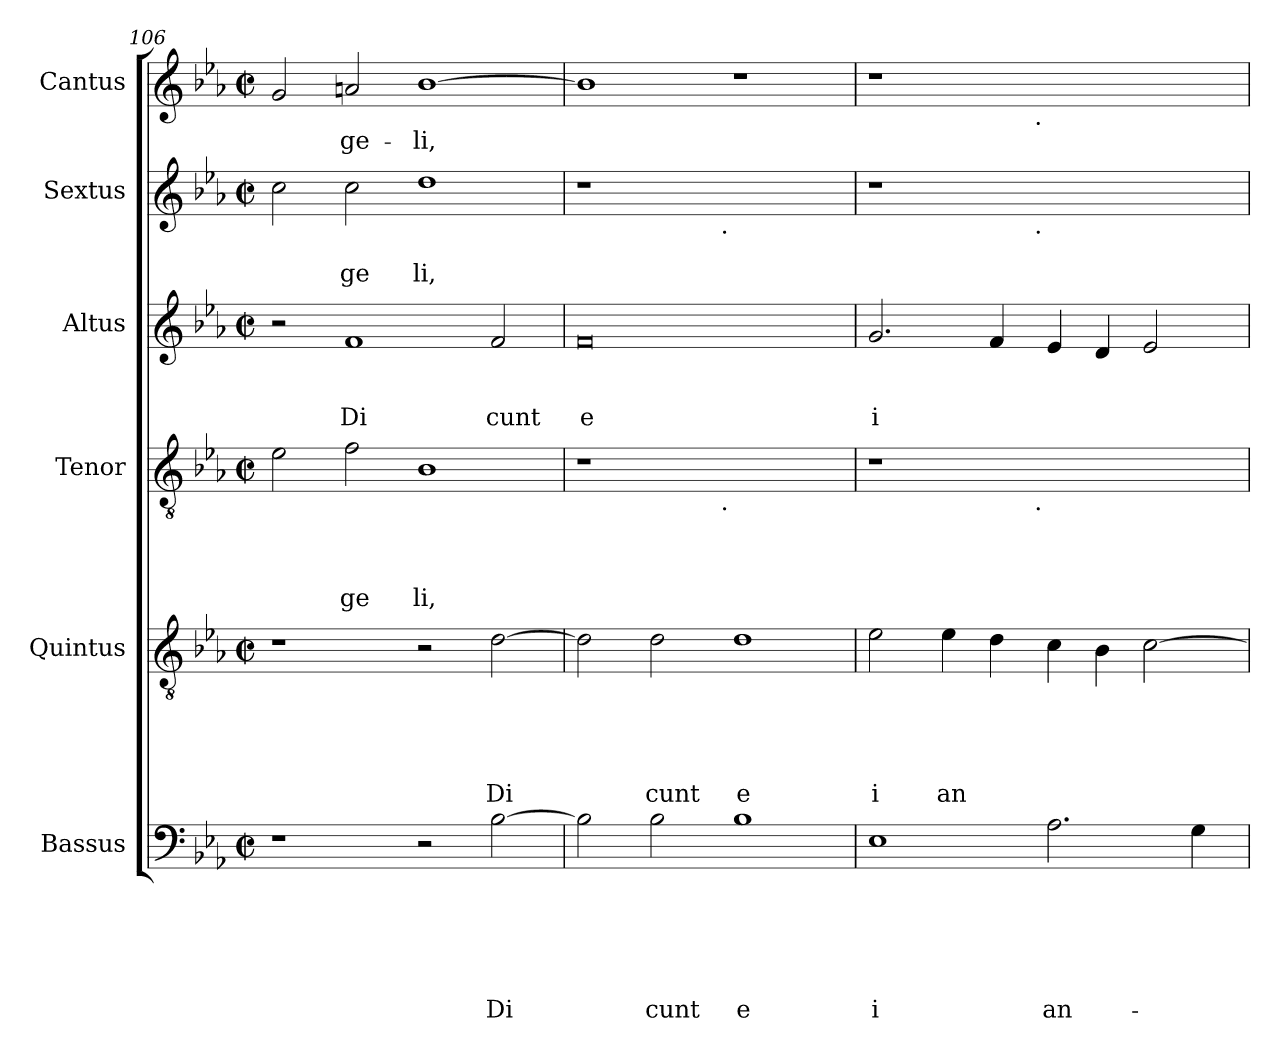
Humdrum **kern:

**kern	**text	**text	**text	**text	**text	**text	**kern	**text	**text	**text	**text	**text	**kern	**text	**text	**text	**text	**kern	**text	**text	**text	**kern	**text	**text	**kern	**text
*part6	*part6	*part6	*part6	*part6	*part6	*part6	*part5	*part5	*part5	*part5	*part5	*part5	*part4	*part4	*part4	*part4	*part4	*part3	*part3	*part3	*part3	*part2	*part2	*part2	*part1	*part1
*staff6	*staff6	*staff6	*staff6	*staff6	*staff6	*staff6	*staff5	*staff5	*staff5	*staff5	*staff5	*staff5	*staff4	*staff4	*staff4	*staff4	*staff4	*staff3	*staff3	*staff3	*staff3	*staff2	*staff2	*staff2	*staff1	*staff1
*I"Bassus	*	*	*	*	*	*	*I"Quintus	*	*	*	*	*	*I"Tenor	*	*	*	*	*I"Altus	*	*	*	*I"Sextus	*	*	*I"Cantus	*
*clefF4	*	*	*	*	*	*	*clefGv2	*	*	*	*	*	*clefGv2	*	*	*	*	*clefG2	*	*	*	*clefG2	*	*	*clefG2	*
*k[b-e-a-]	*	*	*	*	*	*	*k[b-e-a-]	*	*	*	*	*	*k[b-e-a-]	*	*	*	*	*k[b-e-a-]	*	*	*	*k[b-e-a-]	*	*	*k[b-e-a-]	*
*E-:	*	*	*	*	*	*	*E-:	*	*	*	*	*	*E-:	*	*	*	*	*E-:	*	*	*	*E-:	*	*	*E-:	*
*M2/2	*	*	*	*	*	*	*M2/2	*	*	*	*	*	*M2/2	*	*	*	*	*M2/2	*	*	*	*M2/2	*	*	*M2/2	*
*met(c|)	*	*	*	*	*	*	*met(c|)	*	*	*	*	*	*met(c|)	*	*	*	*	*met(c|)	*	*	*	*met(c|)	*	*	*met(c|)	*
=106	=106	=106	=106	=106	=106	=106	=106	=106	=106	=106	=106	=106	=106	=106	=106	=106	=106	=106	=106	=106	=106	=106	=106	=106	=106	=106
1r	.	.	.	.	.	.	1r	.	.	.	.	.	2e-\	.	.	.	.	2r	.	.	.	2cc\	.	.	2g/	.
!	!	!	!	!	!	!	!	!	!	!	!	!	!	!	!	!	!LO:LY:b	!	!	!	!LO:LY:b	!	!	!LO:LY:b	!	!LO:LY:b
.	.	.	.	.	.	.	.	.	.	.	.	.	2f\	.	.	.	ge	1f	.	.	Di	2cc\	.	ge	2an/	-ge-
!	!	!	!	!	!	!	!	!	!	!	!	!	!	!	!	!	!LO:LY:b	!	!	!	!	!	!	!LO:LY:b	!	!LO:LY:b
2r	.	.	.	.	.	.	2r	.	.	.	.	.	1B-	.	.	.	li,	.	.	.	.	1dd	.	li,	[>1b-	-li,
!	!	!	!	!	!	!LO:LY:b	!	!	!	!	!	!LO:LY:b	!	!	!	!	!	!	!	!	!LO:LY:b	!	!	!	!	!
[>2B-\	.	.	.	.	.	Di	[>2d\	.	.	.	.	Di	.	.	.	.	.	2f/	.	.	cunt	.	.	.	.	.
=107	=107	=107	=107	=107	=107	=107	=107	=107	=107	=107	=107	=107	=107	=107	=107	=107	=107	=107	=107	=107	=107	=107	=107	=107	=107	=107
!	!	!	!	!	!	!	!	!	!	!	!	!	!	!	!	!	!	!	!	!	!LO:LY:b	!	!	!	!	!
*	*	*	*	*	*	*	*	*	*	*	*	*	*^	*	*	*	*	*	*	*	*	*^	*	*	*	*
2B-\]	.	.	.	.	.	.	2d\]	.	.	.	.	.	1r	2ryy	.	.	.	.	0f	.	.	e	1r	2ryy	.	.	1b-]	.
!	!	!	!	!	!	!LO:LY:b	!	!	!	!	!	!LO:LY:b	!	!	!	!	!	!	!	!	!	!	!	!	!	!	!	!
2B-\	.	.	.	.	.	cunt	2d\	.	.	.	.	cunt	.	4...ryy	.	.	.	.	.	.	.	.	.	4...ryy	.	.	.	.
!	!	!	!	!	!	!	!	!	!	!	!	!	!	!	!	!	!	!	!	!	!	!	!	!LO:TX:b:t=.	!	!	!	!
!	!	!	!	!	!	!	!	!	!	!	!	!	!	!LO:TX:b:t=.	!	!	!	!	!	!	!	!	!	!	!	!	!	!
.	.	.	.	.	.	.	.	.	.	.	.	.	.	1ryy	.	.	.	.	.	.	.	.	.	1ryy	.	.	.	.
!	!	!	!	!	!	!LO:LY:b	!	!	!	!	!	!LO:LY:b	!	!	!	!	!	!	!	!	!	!	!	!	!	!	!	!
1B-	.	.	.	.	.	e	1d	.	.	.	.	e	1ryy	.	.	.	.	.	.	.	.	.	1ryy	.	.	.	1r	.
.	.	.	.	.	.	.	.	.	.	.	.	.	.	32ryy	.	.	.	.	.	.	.	.	.	32ryy	.	.	.	.
!!LO:LB:g=z
=108	=108	=108	=108	=108	=108	=108	=108	=108	=108	=108	=108	=108	=108	=108	=108	=108	=108	=108	=108	=108	=108	=108	=108	=108	=108	=108	=108	=108
!	!	!	!	!	!	!LO:LY:b	!	!	!	!	!	!LO:LY:b	!	!	!	!	!	!	!	!	!	!LO:LY:b	!	!	!	!	!	!
*	*	*	*	*	*	*	*	*	*	*	*	*	*	*	*	*	*	*	*	*	*	*	*	*	*	*	*^	*
1E-	.	.	.	.	.	i	2e-\	.	.	.	.	i	1r	2ryy	.	.	.	.	2.g/	.	.	i	1r	2ryy	.	.	1r	2ryy	.
!	!	!	!	!	!	!	!	!	!	!	!	!LO:LY:b	!	!	!	!	!	!	!	!	!	!	!	!	!	!	!	!	!
.	.	.	.	.	.	.	4e-\	.	.	.	.	an	.	4...ryy	.	.	.	.	.	.	.	.	.	4...ryy	.	.	.	4...ryy	.
.	.	.	.	.	.	.	4d\	.	.	.	.	.	.	.	.	.	.	.	4f/	.	.	.	.	.	.	.	.	.	.
!	!	!	!	!	!	!	!	!	!	!	!	!	!	!	!	!	!	!	!	!	!	!	!	!	!	!	!	!LO:TX:b:t=.	!
!	!	!	!	!	!	!	!	!	!	!	!	!	!	!	!	!	!	!	!	!	!	!	!	!LO:TX:b:t=.	!	!	!	!	!
!	!	!	!	!	!	!	!	!	!	!	!	!	!	!LO:TX:b:t=.	!	!	!	!	!	!	!	!	!	!	!	!	!	!	!
.	.	.	.	.	.	.	.	.	.	.	.	.	.	1ryy	.	.	.	.	.	.	.	.	.	1ryy	.	.	.	1ryy	.
!	!	!	!	!	!	!LO:LY:b	!	!	!	!	!	!	!	!	!	!	!	!	!	!	!	!	!	!	!	!	!	!	!
2.A-\	.	.	.	.	.	an-	4c\	.	.	.	.	.	1ryy	.	.	.	.	.	4e-/	.	.	.	1ryy	.	.	.	1ryy	.	.
.	.	.	.	.	.	.	4B-\	.	.	.	.	.	.	.	.	.	.	.	4d/	.	.	.	.	.	.	.	.	.	.
.	.	.	.	.	.	.	[>2c\	.	.	.	.	.	.	.	.	.	.	.	2e-/	.	.	.	.	.	.	.	.	.	.
4G\	.	.	.	.	.	.	.	.	.	.	.	.	.	.	.	.	.	.	.	.	.	.	.	.	.	.	.	.	.
.	.	.	.	.	.	.	.	.	.	.	.	.	.	32ryy	.	.	.	.	.	.	.	.	.	32ryy	.	.	.	32ryy	.
*	*	*	*	*	*	*	*	*	*	*	*	*	*	*	*	*	*	*	*	*	*	*	*v	*v	*	*	*	*	*
*	*	*	*	*	*	*	*	*	*	*	*	*	*v	*v	*	*	*	*	*	*	*	*	*	*	*	*v	*v	*
=	=	=	=	=	=	=	=	=	=	=	=	=	=	=	=	=	=	=	=	=	=	=	=	=	=	=
*-	*-	*-	*-	*-	*-	*-	*-	*-	*-	*-	*-	*-	*-	*-	*-	*-	*-	*-	*-	*-	*-	*-	*-	*-	*-	*-
